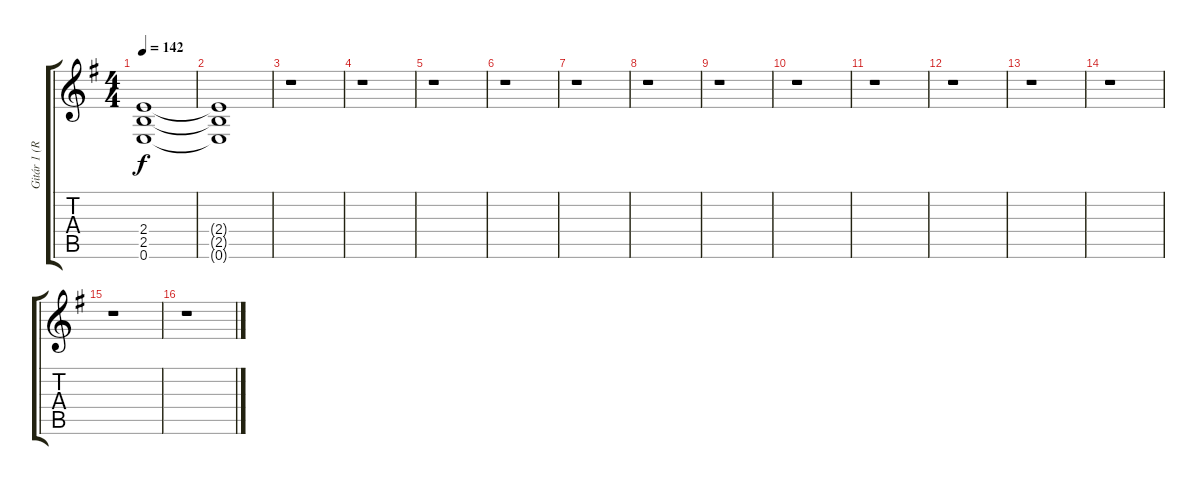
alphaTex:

\track ("Gitár 1 (Ritchie Blackmore)" "Gitár 1 (R") {instrument electricguitarclean}
\staff {score tabs}
\tuning (E4 B3 G3 D3 A2 E2) {hide}
\ts (4 4)
\tempo 142
\clef g2
\ks g
(2.4{t} 2.5{t} 0.6{t}).1{dy f} |
(2.4{t} 2.5{t} 0.6{t}).1 |
r.1 |
r.1 |
r.1 |
r.1 |
r.1 |
r.1 |
r.1 |
r.1 |
r.1 |
r.1 |
r.1 |
r.1 |
r.1 |
r.1
